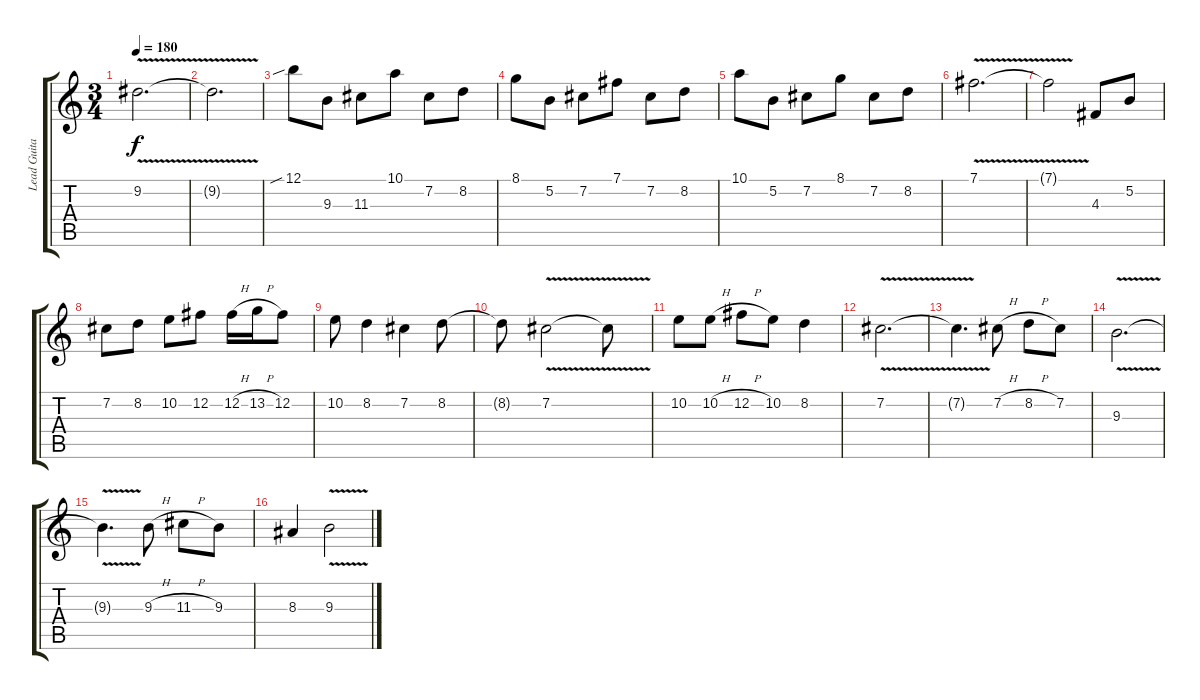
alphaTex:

\track ("Lead Guitar" "Lead Guita") {instrument distortionguitar}
\staff {score tabs}
\tuning (B3 Gb3 D3 A2 E2 B1) {hide}
\ts (3 4)
\tempo 180
\clef g2
\ks c
9.2{v}.2{d dy f} |
9.2{t}.2{d} |
12.1{sib}.8 9.3.8 11.3.8 10.1.8 7.2.8 8.2.8 |
8.1.8 5.2.8 7.2.8 7.1.8 7.2.8 8.2.8 |
10.1.8 5.2.8 7.2.8 8.1.8 7.2.8 8.2.8 |
7.1{v}.2{d} |
7.1{t}.2 4.3.8 5.2.8 |
7.2.8 8.2.8 10.2.8 12.2.8 12.2{h}.16 13.2{h}.16 12.2.8 |
10.2.8 8.2.4 7.2.4 8.2.8 |
8.2{t}.8 7.2{v}.2 7.2{t}.8 |
10.2.8 10.2{h}.8 12.2{h}.8 10.2.8 8.2.4 |
7.2{v}.2{d} |
7.2{t}.4{d} 7.2{h}.8 8.2{h}.8 7.2.8 |
9.3{v}.2{d} |
9.3{t}.4{d} 9.3{h}.8 11.3{h}.8 9.3.8 |
8.3.4 9.3{v}.2
